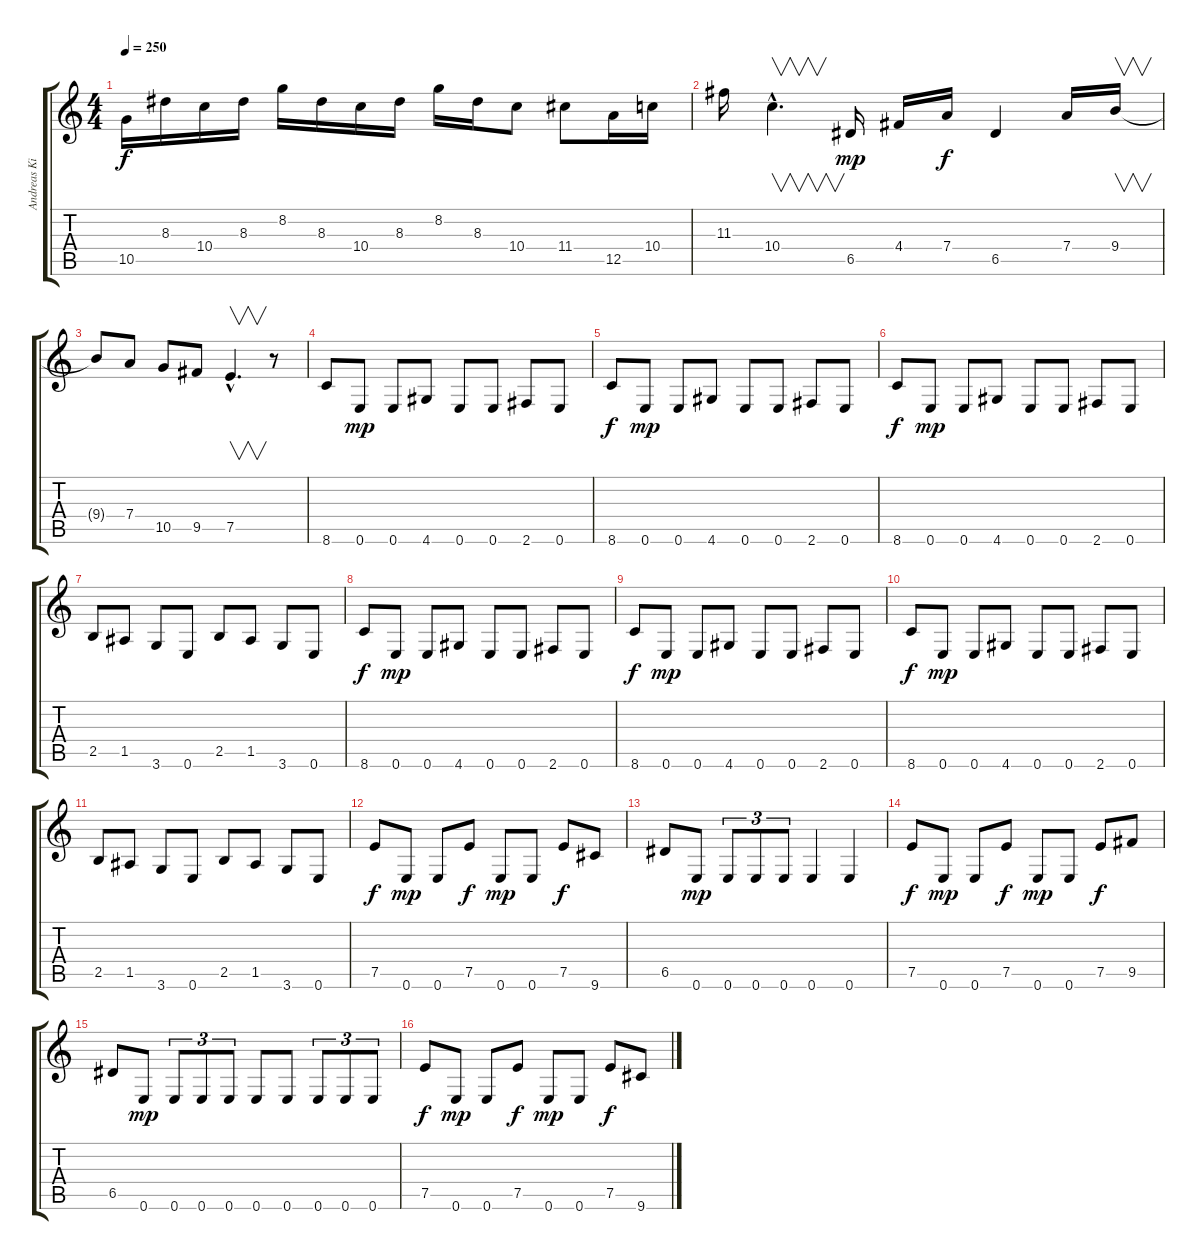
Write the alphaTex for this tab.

\track ("Andreas Kisser" "Andreas Ki") {instrument overdrivenguitar}
\staff {score tabs}
\tuning (E4 B3 G3 D3 A2 E2) {hide}
\ts (4 4)
\tempo 250
\clef g2
\ks c
10.5.16{dy f} 8.3.16 10.4.16 8.3.16 8.2.16 8.3.16 10.4.16 8.3.16 8.2.16 8.3.16 10.4.8 11.4.8 12.5.16 10.4.16 |
11.3.16 10.4{hac}.4{v d} 6.5.16{dy mp} 4.4.16 7.4.16{dy f} 6.5.4 7.4.16 9.4.16{v} |
9.4{t}.8 7.4.8 10.5.8 9.5.8 7.5{hac}.4{v d} r.8 |
8.6.8 0.6.8{dy mp} 0.6.8 4.6.8 0.6.8 0.6.8 2.6.8 0.6.8 |
8.6.8{dy f} 0.6.8{dy mp} 0.6.8 4.6.8 0.6.8 0.6.8 2.6.8 0.6.8 |
8.6.8{dy f} 0.6.8{dy mp} 0.6.8 4.6.8 0.6.8 0.6.8 2.6.8 0.6.8 |
2.5.8 1.5.8 3.6.8 0.6.8 2.5.8 1.5.8 3.6.8 0.6.8 |
8.6.8{dy f} 0.6.8{dy mp} 0.6.8 4.6.8 0.6.8 0.6.8 2.6.8 0.6.8 |
8.6.8{dy f} 0.6.8{dy mp} 0.6.8 4.6.8 0.6.8 0.6.8 2.6.8 0.6.8 |
8.6.8{dy f} 0.6.8{dy mp} 0.6.8 4.6.8 0.6.8 0.6.8 2.6.8 0.6.8 |
2.5.8 1.5.8 3.6.8 0.6.8 2.5.8 1.5.8 3.6.8 0.6.8 |
7.5.8{dy f} 0.6.8{dy mp} 0.6.8 7.5.8{dy f} 0.6.8{dy mp} 0.6.8 7.5.8{dy f} 9.6.8 |
6.5.8 0.6.8{dy mp} 0.6.8{tu (3 2)} 0.6.8{tu (3 2)} 0.6.8{tu (3 2)} 0.6.4 0.6.4 |
7.5.8{dy f} 0.6.8{dy mp} 0.6.8 7.5.8{dy f} 0.6.8{dy mp} 0.6.8 7.5.8{dy f} 9.5.8 |
6.5.8 0.6.8{dy mp} 0.6.8{tu (3 2)} 0.6.8{tu (3 2)} 0.6.8{tu (3 2)} 0.6.8 0.6.8 0.6.8{tu (3 2)} 0.6.8{tu (3 2)} 0.6.8{tu (3 2)} |
7.5.8{dy f} 0.6.8{dy mp} 0.6.8 7.5.8{dy f} 0.6.8{dy mp} 0.6.8 7.5.8{dy f} 9.6.8
